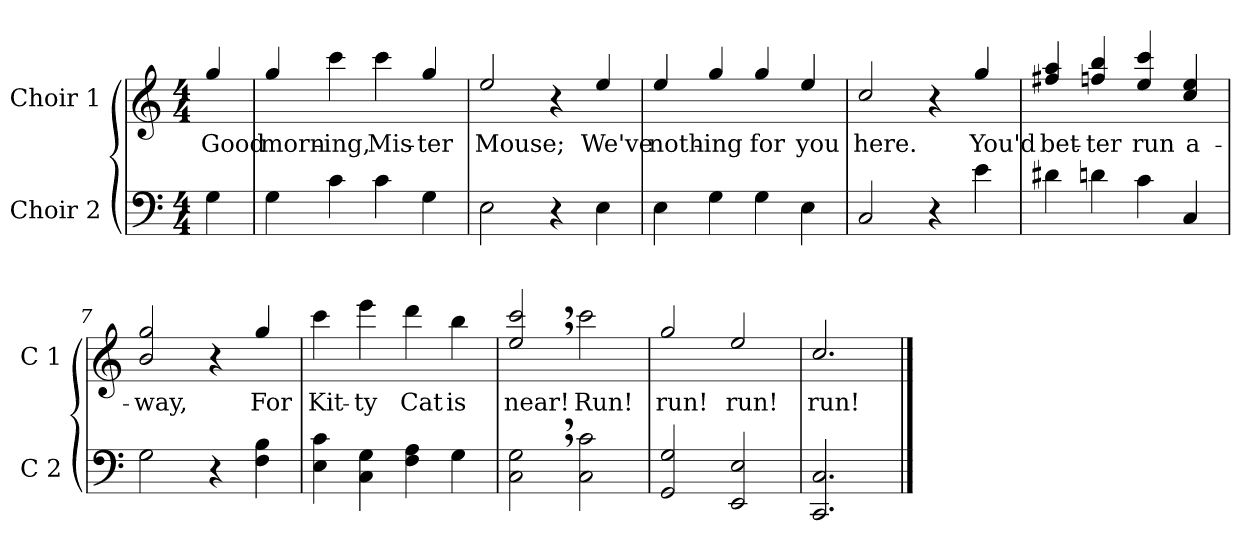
**kern	**kern	**text
*part2	*part1	*part1
*staff2	*staff1	*staff1
*I"Choir 2	*I"Choir 1	*
*I'C 2	*I'C 1	*
*clefF4	*clefG2	*
*	*ITrd7c12	*
*k[]	*k[]	*
*C:	*C:	*
*M4/4	*M4/4	*
=1	=1	=1
!	!	!LO:LY:b
4G\	4g/	Good
=2	=2	=2
!	!	!LO:LY:b
4G\	4g/	morn-
!	!	!LO:LY:b
4c\	4cc\	-ing,
!	!	!LO:LY:b
4c\	4cc\	Mis-
!	!	!LO:LY:b
4G\	4g/	-ter
=3	=3	=3
!	!	!LO:LY:b
2E\	2e/	Mouse;
4r	4r	.
!	!	!LO:LY:b
4E\	4e/	We've
=4	=4	=4
!	!	!LO:LY:b
4E\	4e/	noth-
!	!	!LO:LY:b
4G\	4g/	-ing
!	!	!LO:LY:b
4G\	4g/	for
!	!	!LO:LY:b
4E\	4e/	you
!!LO:LB:g=z
=5	=5	=5
!	!	!LO:LY:b
2C/	2c/	here.
4r	4r	.
!	!	!LO:LY:b
4e\	4g/	You'd
=6	=6	=6
!	!	!LO:LY:b
4d#X\	4f#X/ 4a/	bet-
!	!	!LO:LY:b
4dn\	4fn/ 4b/	-ter
!	!	!LO:LY:b
4c\	4e/ 4cc/	run
!	!	!LO:LY:b
4C/	4c/ 4e/	a-
=7	=7	=7
!	!	!LO:LY:b
2G\	2B/ 2g/	-way,
4r	4r	.
!	!	!LO:LY:b
4F\ 4B\	4g/	For
!!LO:LB:g=z
=8	=8	=8
!	!	!LO:LY:b
4E\ 4c\	4cc\	Kit-
!	!	!LO:LY:b
4C\ 4G\	4ee\	-ty
!	!	!LO:LY:b
4F\ 4A\	4dd\	Cat
!	!	!LO:LY:b
4G\	4b\	is
=9	=9	=9
!	!	!LO:LY:b
2C\,> 2G\,>	2e/,> 2cc/,>	near!
!	!	!LO:LY:b
2C\ 2c\	2cc\	Run!
=10	=10	=10
!	!	!LO:LY:b
2GG/ 2G/	2g/	run!
!	!	!LO:LY:b
2EE/ 2E/	2e/	run!
=11	=11	=11
!	!	!LO:LY:b
2.CC/ 2.C/	2.c/	run!
==	==	==
*-	*-	*-
